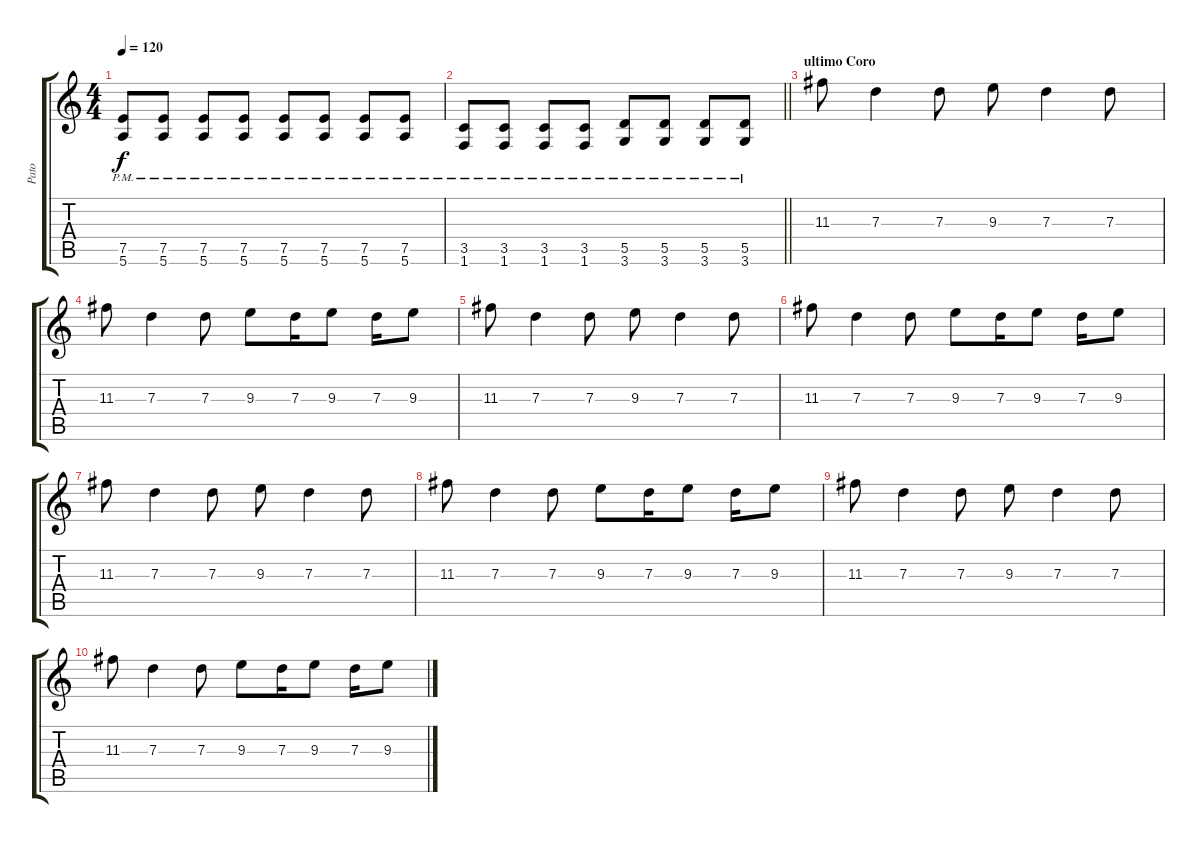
\track ("Pato" "Pato") {instrument distortionguitar}
\staff {score tabs}
\tuning (E4 B3 G3 D3 A2 E2) {hide}
\ts (4 4)
\tempo 120
\clef g2
\ks c
(7.5{pm} 5.6{pm}).8{dy f} (7.5{pm} 5.6{pm}).8 (7.5{pm} 5.6{pm}).8 (7.5{pm} 5.6{pm}).8 (7.5{pm} 5.6{pm}).8 (7.5{pm} 5.6{pm}).8 (7.5{pm} 5.6{pm}).8 (7.5{pm} 5.6{pm}).8 |
\barLineRight lightlight
(3.5{pm} 1.6{pm}).8 (3.5{pm} 1.6{pm}).8 (3.5{pm} 1.6{pm}).8 (3.5{pm} 1.6{pm}).8 (5.5{pm} 3.6{pm}).8 (5.5{pm} 3.6{pm}).8 (5.5{pm} 3.6{pm}).8 (5.5{pm} 3.6{pm}).8 |
\section ("" "ultimo Coro")
11.3.8 7.3.4 7.3.8 9.3.8 7.3.4 7.3.8 |
11.3.8 7.3.4 7.3.8 9.3.8 7.3.16 9.3.8 7.3.16 9.3.8 |
11.3.8 7.3.4 7.3.8 9.3.8 7.3.4 7.3.8 |
11.3.8 7.3.4 7.3.8 9.3.8 7.3.16 9.3.8 7.3.16 9.3.8 |
11.3.8 7.3.4 7.3.8 9.3.8 7.3.4 7.3.8 |
11.3.8 7.3.4 7.3.8 9.3.8 7.3.16 9.3.8 7.3.16 9.3.8 |
11.3.8 7.3.4 7.3.8 9.3.8 7.3.4 7.3.8 |
11.3.8 7.3.4 7.3.8 9.3.8 7.3.16 9.3.8 7.3.16 9.3.8
